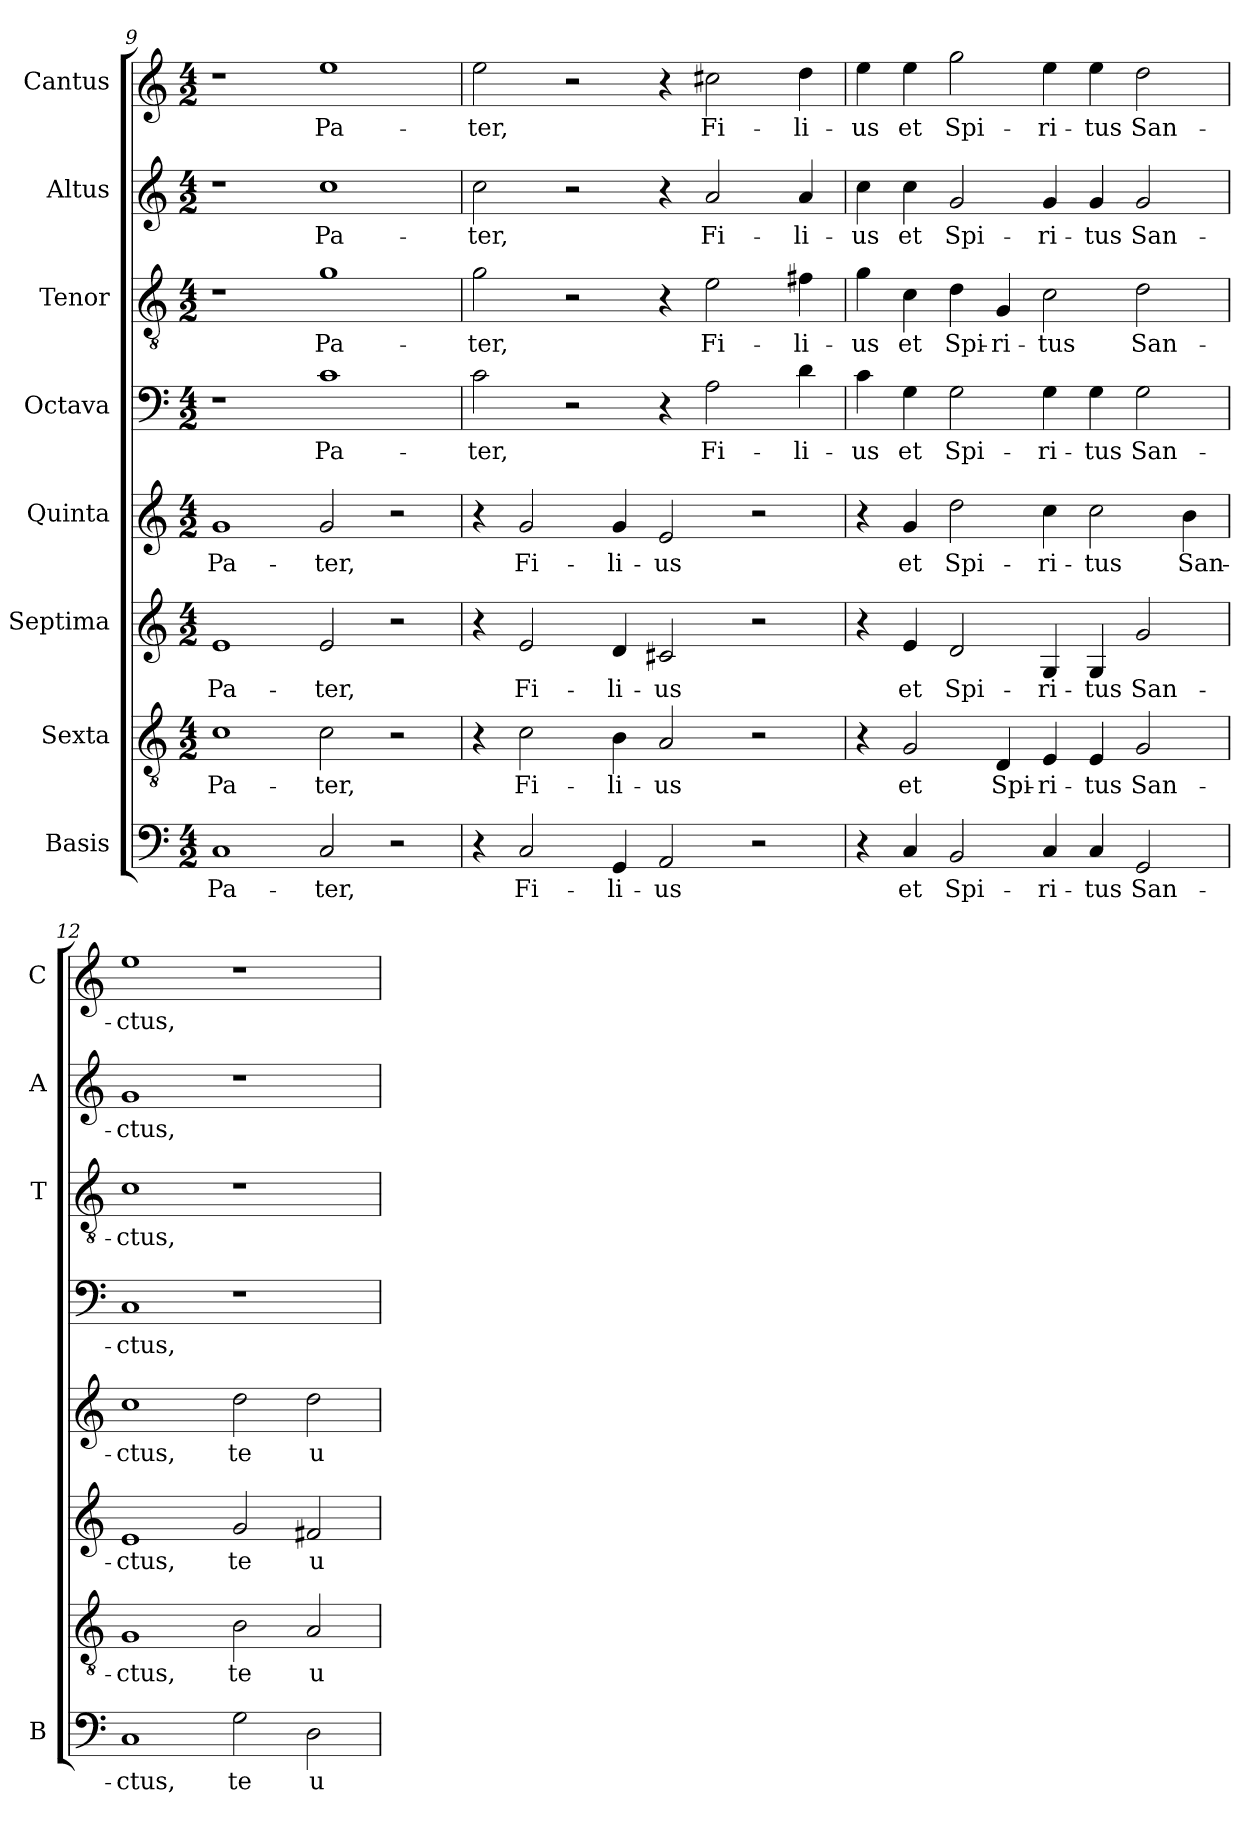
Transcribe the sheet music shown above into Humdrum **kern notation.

**kern	**text	**kern	**text	**kern	**text	**kern	**text	**kern	**text	**kern	**text	**kern	**text	**kern	**text
*part8	*part8	*part7	*part7	*part6	*part6	*part5	*part5	*part4	*part4	*part3	*part3	*part2	*part2	*part1	*part1
*staff8	*staff8	*staff7	*staff7	*staff6	*staff6	*staff5	*staff5	*staff4	*staff4	*staff3	*staff3	*staff2	*staff2	*staff1	*staff1
*I"Basis	*	*I"Sexta	*	*I"Septima	*	*I"Quinta	*	*I"Octava	*	*I"Tenor	*	*I"Altus	*	*I"Cantus	*
*I'B	*	*	*	*	*	*	*	*	*	*I'T	*	*I'A	*	*I'C	*
*clefF4	*	*clefGv2	*	*clefG2	*	*clefG2	*	*clefF4	*	*clefGv2	*	*clefG2	*	*clefG2	*
*k[]	*	*k[]	*	*k[]	*	*k[]	*	*k[]	*	*k[]	*	*k[]	*	*k[]	*
*C:	*	*C:	*	*C:	*	*C:	*	*C:	*	*C:	*	*C:	*	*C:	*
*M4/2	*	*M4/2	*	*M4/2	*	*M4/2	*	*M4/2	*	*M4/2	*	*M4/2	*	*M4/2	*
=9	=9	=9	=9	=9	=9	=9	=9	=9	=9	=9	=9	=9	=9	=9	=9
!	!LO:LY:b	!	!LO:LY:b	!	!LO:LY:b	!	!LO:LY:b	!	!	!	!	!	!	!	!
1C	Pa-	1c	Pa-	1e	Pa-	1g	Pa-	1r	.	1r	.	1r	.	1r	.
!	!LO:LY:b	!	!LO:LY:b	!	!LO:LY:b	!	!LO:LY:b	!	!LO:LY:b	!	!LO:LY:b	!	!LO:LY:b	!	!LO:LY:b
2C/	-ter,	2c\	-ter,	2e/	-ter,	2g/	-ter,	1c	Pa-	1g	Pa-	1cc	Pa-	1ee	Pa-
2r	.	2r	.	2r	.	2r	.	.	.	.	.	.	.	.	.
!!LO:LB:g=z
=10	=10	=10	=10	=10	=10	=10	=10	=10	=10	=10	=10	=10	=10	=10	=10
!	!	!	!	!	!	!	!	!	!LO:LY:b	!	!LO:LY:b	!	!LO:LY:b	!	!LO:LY:b
4r	.	4r	.	4r	.	4r	.	2c\	-ter,	2g\	-ter,	2cc\	-ter,	2ee\	-ter,
!	!LO:LY:b	!	!LO:LY:b	!	!LO:LY:b	!	!LO:LY:b	!	!	!	!	!	!	!	!
2C/	Fi-	2c\	Fi-	2e/	Fi-	2g/	Fi-	.	.	.	.	.	.	.	.
.	.	.	.	.	.	.	.	2r	.	2r	.	2r	.	2r	.
!	!LO:LY:b	!	!LO:LY:b	!	!LO:LY:b	!	!LO:LY:b	!	!	!	!	!	!	!	!
4GG/	-li-	4B\	-li-	4d/	-li-	4g/	-li-	.	.	.	.	.	.	.	.
!	!LO:LY:b	!	!LO:LY:b	!	!LO:LY:b	!	!LO:LY:b	!	!	!	!	!	!	!	!
2AA/	-us	2A/	-us	2c#X/	-us	2e/	-us	4r	.	4r	.	4r	.	4r	.
!	!	!	!	!	!	!	!	!	!LO:LY:b	!	!LO:LY:b	!	!LO:LY:b	!	!LO:LY:b
.	.	.	.	.	.	.	.	2A\	Fi-	2e\	Fi-	2a/	Fi-	2cc#X\	Fi-
2r	.	2r	.	2r	.	2r	.	.	.	.	.	.	.	.	.
!	!	!	!	!	!	!	!	!	!LO:LY:b	!	!LO:LY:b	!	!LO:LY:b	!	!LO:LY:b
.	.	.	.	.	.	.	.	4d\	-li-	4f#X\	-li-	4a/	-li-	4dd\	-li-
=11	=11	=11	=11	=11	=11	=11	=11	=11	=11	=11	=11	=11	=11	=11	=11
!	!	!	!	!	!	!	!	!	!LO:LY:b	!	!LO:LY:b	!	!LO:LY:b	!	!LO:LY:b
4r	.	4r	.	4r	.	4r	.	4c\	-us	4g\	-us	4cc\	-us	4ee\	-us
!	!LO:LY:b	!	!LO:LY:b	!	!LO:LY:b	!	!LO:LY:b	!	!LO:LY:b	!	!LO:LY:b	!	!LO:LY:b	!	!LO:LY:b
4C/	et	2G/	et	4e/	et	4g/	et	4G\	et	4c\	et	4cc\	et	4ee\	et
!	!LO:LY:b	!	!	!	!LO:LY:b	!	!LO:LY:b	!	!LO:LY:b	!	!LO:LY:b	!	!LO:LY:b	!	!LO:LY:b
2BB/	Spi-	.	.	2d/	Spi-	2dd\	Spi-	2G\	Spi-	4d\	Spi-	2g/	Spi-	2gg\	Spi-
!	!	!	!LO:LY:b	!	!	!	!	!	!	!	!LO:LY:b	!	!	!	!
.	.	4D/	Spi-	.	.	.	.	.	.	4G/	-ri-	.	.	.	.
!	!LO:LY:b	!	!LO:LY:b	!	!LO:LY:b	!	!LO:LY:b	!	!LO:LY:b	!	!LO:LY:b	!	!LO:LY:b	!	!LO:LY:b
4C/	-ri-	4E/	-ri-	4G/	-ri-	4cc\	-ri-	4G\	-ri-	2c\	-tus	4g/	-ri-	4ee\	-ri-
!	!LO:LY:b	!	!LO:LY:b	!	!LO:LY:b	!	!LO:LY:b	!	!LO:LY:b	!	!	!	!LO:LY:b	!	!LO:LY:b
4C/	-tus	4E/	-tus	4G/	-tus	2cc\	-tus	4G\	-tus	.	.	4g/	-tus	4ee\	-tus
!	!LO:LY:b	!	!LO:LY:b	!	!LO:LY:b	!	!	!	!LO:LY:b	!	!LO:LY:b	!	!LO:LY:b	!	!LO:LY:b
2GG/	San-	2G/	San-	2g/	San-	.	.	2G\	San-	2d\	San-	2g/	San-	2dd\	San-
!	!	!	!	!	!	!	!LO:LY:b	!	!	!	!	!	!	!	!
.	.	.	.	.	.	4b\	San-	.	.	.	.	.	.	.	.
=12	=12	=12	=12	=12	=12	=12	=12	=12	=12	=12	=12	=12	=12	=12	=12
!	!LO:LY:b	!	!LO:LY:b	!	!LO:LY:b	!	!LO:LY:b	!	!LO:LY:b	!	!LO:LY:b	!	!LO:LY:b	!	!LO:LY:b
1C	-ctus,	1G	-ctus,	1e	-ctus,	1cc	-ctus,	1C	-ctus,	1c	-ctus,	1g	-ctus,	1ee	-ctus,
!	!LO:LY:b	!	!LO:LY:b	!	!LO:LY:b	!	!LO:LY:b	!	!	!	!	!	!	!	!
2G\	te	2B\	te	2g/	te	2dd\	te	1r	.	1r	.	1r	.	1r	.
!	!LO:LY:b	!	!LO:LY:b	!	!LO:LY:b	!	!LO:LY:b	!	!	!	!	!	!	!	!
2D\	u-	2A/	u-	2f#X/	u-	2dd\	u-	.	.	.	.	.	.	.	.
=	=	=	=	=	=	=	=	=	=	=	=	=	=	=	=
*-	*-	*-	*-	*-	*-	*-	*-	*-	*-	*-	*-	*-	*-	*-	*-
